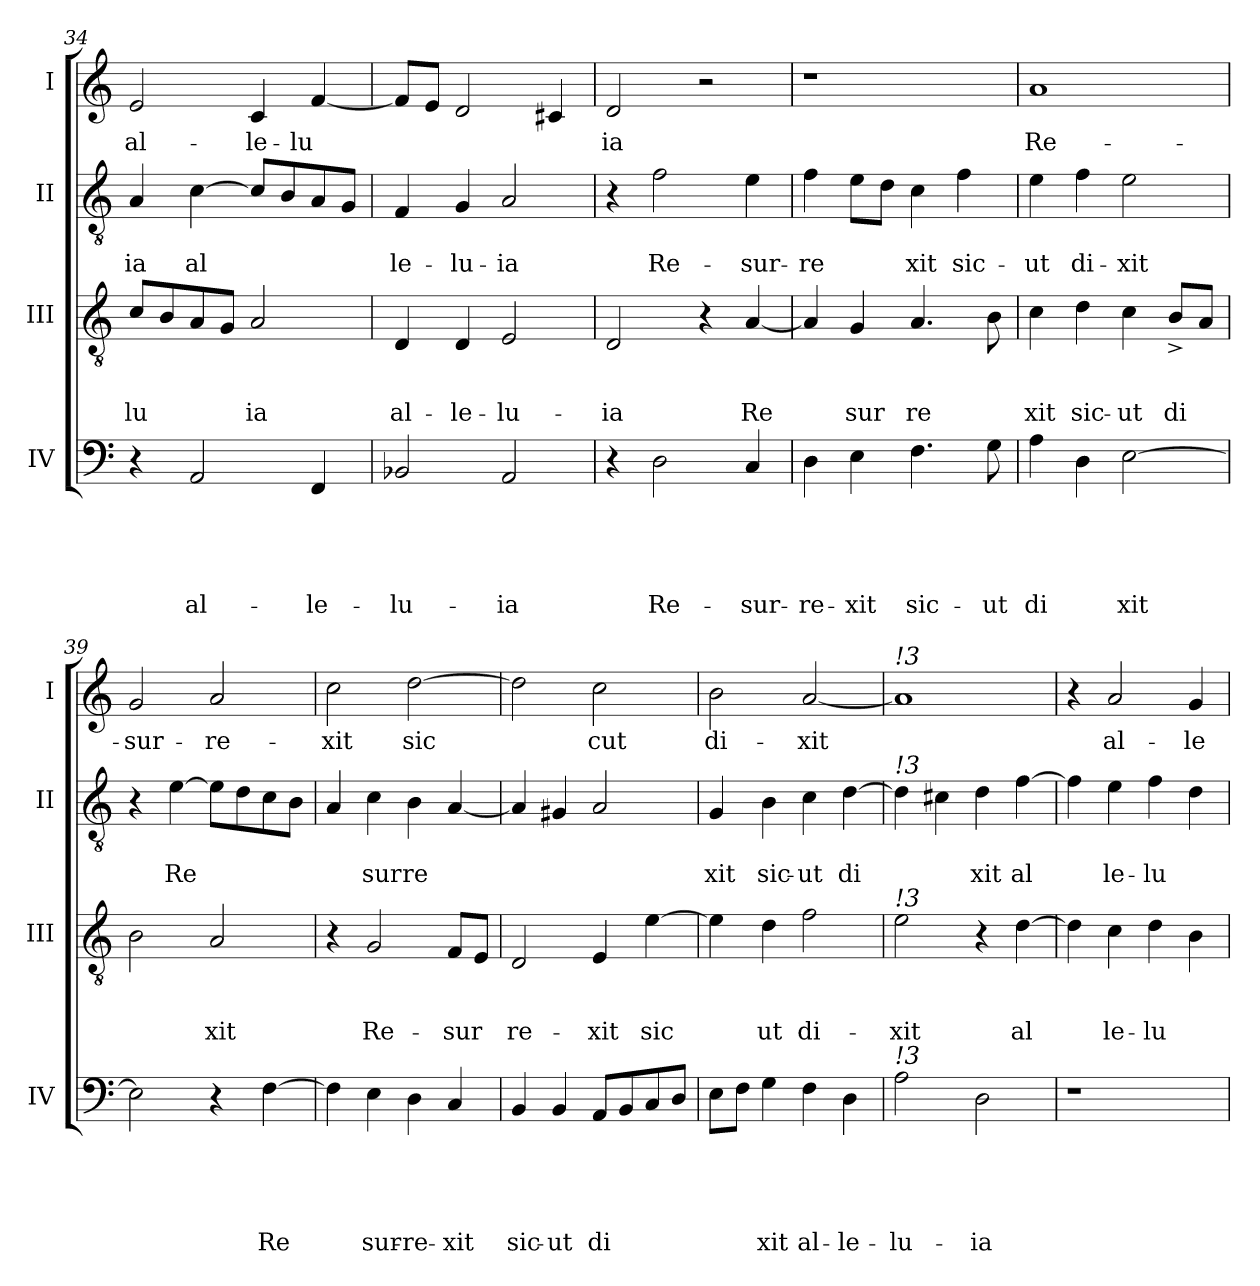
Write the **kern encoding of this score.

**kern	**text	**text	**text	**text	**text	**kern	**text	**text	**text	**kern	**text	**text	**kern	**text
*part4	*part4	*part4	*part4	*part4	*part4	*part3	*part3	*part3	*part3	*part2	*part2	*part2	*part1	*part1
*staff4	*staff4	*staff4	*staff4	*staff4	*staff4	*staff3	*staff3	*staff3	*staff3	*staff2	*staff2	*staff2	*staff1	*staff1
*I"IV	*	*	*	*	*	*I"III	*	*	*	*I"II	*	*	*I"I	*
*I'IV	*	*	*	*	*	*I'III	*	*	*	*I'II	*	*	*I'I	*
*clefF4	*	*	*	*	*	*clefGv2	*	*	*	*clefGv2	*	*	*clefG2	*
*k[]	*	*	*	*	*	*k[]	*	*	*	*k[]	*	*	*k[]	*
*C:	*	*	*	*	*	*C:	*	*	*	*C:	*	*	*C:	*
=34	=34	=34	=34	=34	=34	=34	=34	=34	=34	=34	=34	=34	=34	=34
!	!	!	!	!	!	!	!	!	!LO:LY:b	!	!	!LO:LY:b	!	!LO:LY:b
4r	.	.	.	.	.	8c/L	.	.	-lu	4A/	.	ia	2e/	al-
.	.	.	.	.	.	8B/	.	.	.	.	.	.	.	.
!	!	!	!	!	!LO:LY:b	!	!	!	!	!	!	!LO:LY:b	!	!
2AA/	.	.	.	.	al-	8A/	.	.	.	[>4c\	.	al	.	.
.	.	.	.	.	.	8G/J	.	.	.	.	.	.	.	.
!	!	!	!	!	!	!	!	!	!LO:LY:b	!	!	!	!	!LO:LY:b
.	.	.	.	.	.	2A/	.	.	ia	8c/L]	.	.	4c/	-le-
.	.	.	.	.	.	.	.	.	.	8B/	.	.	.	.
!	!	!	!	!	!LO:LY:b	!	!	!	!	!	!	!	!	!LO:LY:b
4FF/	.	.	.	.	-le-	.	.	.	.	8A/	.	.	[<4f/	-lu
.	.	.	.	.	.	.	.	.	.	8G/J	.	.	.	.
=35	=35	=35	=35	=35	=35	=35	=35	=35	=35	=35	=35	=35	=35	=35
!	!	!	!	!	!LO:LY:b	!	!	!	!LO:LY:b	!	!	!LO:LY:b	!	!
2BB-X/	.	.	.	.	-lu-	4D/	.	.	al-	4F/	.	le-	8f/L]	.
.	.	.	.	.	.	.	.	.	.	.	.	.	8e/J	.
!	!	!	!	!	!	!	!	!	!LO:LY:b	!	!	!LO:LY:b	!	!
.	.	.	.	.	.	4D/	.	.	-le-	4G/	.	-lu-	2d/	.
!	!	!	!	!	!LO:LY:b	!	!	!	!LO:LY:b	!	!	!LO:LY:b	!	!
2AA/	.	.	.	.	-ia	2E/	.	.	-lu-	2A/	.	-ia	.	.
.	.	.	.	.	.	.	.	.	.	.	.	.	4c#X/	.
=36	=36	=36	=36	=36	=36	=36	=36	=36	=36	=36	=36	=36	=36	=36
!	!	!	!	!	!	!	!	!	!LO:LY:b	!	!	!	!	!LO:LY:b
4r	.	.	.	.	.	2D/	.	.	-ia	4r	.	.	2d/	ia
!	!	!	!	!	!LO:LY:b	!	!	!	!	!	!	!LO:LY:b	!	!
2D\	.	.	.	.	Re-	.	.	.	.	2f\	.	Re-	.	.
.	.	.	.	.	.	4r	.	.	.	.	.	.	2r	.
!	!	!	!	!	!LO:LY:b	!	!	!	!LO:LY:b	!	!	!LO:LY:b	!	!
4C/	.	.	.	.	-sur-	[<4A/	.	.	Re	4e\	.	-sur-	.	.
!!LO:LB:g=z
=37	=37	=37	=37	=37	=37	=37	=37	=37	=37	=37	=37	=37	=37	=37
!	!	!	!	!	!LO:LY:b	!	!	!	!	!	!	!LO:LY:b	!	!
4D\	.	.	.	.	-re-	4A/]	.	.	.	4f\	.	-re	1r	.
!	!	!	!	!	!LO:LY:b	!	!	!	!LO:LY:b	!	!	!	!	!
4E\	.	.	.	.	-xit	4G/	.	.	sur	8e\L	.	.	.	.
.	.	.	.	.	.	.	.	.	.	8d\J	.	.	.	.
!	!	!	!	!	!LO:LY:b	!	!	!	!LO:LY:b	!	!	!LO:LY:b	!	!
4.F\	.	.	.	.	sic-	4.A/	.	.	re	4c\	.	xit	.	.
!	!	!	!	!	!	!	!	!	!	!	!	!LO:LY:b	!	!
.	.	.	.	.	.	.	.	.	.	4f\	.	sic-	.	.
!	!	!	!	!	!LO:LY:b	!	!	!	!	!	!	!	!	!
8G\	.	.	.	.	-ut	8B\	.	.	.	.	.	.	.	.
=38	=38	=38	=38	=38	=38	=38	=38	=38	=38	=38	=38	=38	=38	=38
!	!	!	!	!	!LO:LY:b	!	!	!	!LO:LY:b	!	!	!LO:LY:b	!	!LO:LY:b
4A\	.	.	.	.	di	4c\	.	.	xit	4e\	.	-ut	1a	Re-
!	!	!	!	!	!	!	!	!	!LO:LY:b	!	!	!LO:LY:b	!	!
4D\	.	.	.	.	.	4d\	.	.	sic-	4f\	.	di-	.	.
!	!	!	!	!	!LO:LY:b	!	!	!	!LO:LY:b	!	!	!LO:LY:b	!	!
[>2E\	.	.	.	.	xit	4c\	.	.	-ut	2e\	.	-xit	.	.
!	!	!	!	!	!	!	!	!	!LO:LY:b	!	!	!	!	!
.	.	.	.	.	.	8B^</L	.	.	di	.	.	.	.	.
.	.	.	.	.	.	8A/J	.	.	.	.	.	.	.	.
=39	=39	=39	=39	=39	=39	=39	=39	=39	=39	=39	=39	=39	=39	=39
!	!	!	!	!	!	!	!	!	!	!	!	!	!	!LO:LY:b
2E\]	.	.	.	.	.	2B\	.	.	.	4r	.	.	2g/	-sur-
!	!	!	!	!	!	!	!	!	!	!	!	!LO:LY:b	!	!
.	.	.	.	.	.	.	.	.	.	[>4e\	.	Re	.	.
!	!	!	!	!	!	!	!	!	!LO:LY:b	!	!	!	!	!LO:LY:b
4r	.	.	.	.	.	2A/	.	.	xit	8e\L]	.	.	2a/	-re-
.	.	.	.	.	.	.	.	.	.	8d\	.	.	.	.
!	!	!	!	!	!LO:LY:b	!	!	!	!	!	!	!	!	!
[>4F\	.	.	.	.	Re	.	.	.	.	8c\	.	.	.	.
.	.	.	.	.	.	.	.	.	.	8B\J	.	.	.	.
=40	=40	=40	=40	=40	=40	=40	=40	=40	=40	=40	=40	=40	=40	=40
!	!	!	!	!	!	!	!	!	!	!	!	!	!	!LO:LY:b
4F\]	.	.	.	.	.	4r	.	.	.	4A/	.	.	2cc\	-xit
!	!	!	!	!	!LO:LY:b	!	!	!	!LO:LY:b	!	!	!LO:LY:b	!	!
4E\	.	.	.	.	sur-	2G/	.	.	Re-	4c\	.	sur	.	.
!	!	!	!	!	!LO:LY:b	!	!	!	!	!	!	!LO:LY:b	!	!LO:LY:b
4D\	.	.	.	.	-re-	.	.	.	.	4B\	.	re	[>2dd\	sic
!	!	!	!	!	!LO:LY:b	!	!	!	!LO:LY:b	!	!	!	!	!
4C/	.	.	.	.	-xit	8F/L	.	.	-sur	[<4A/	.	.	.	.
.	.	.	.	.	.	8E/J	.	.	.	.	.	.	.	.
=41	=41	=41	=41	=41	=41	=41	=41	=41	=41	=41	=41	=41	=41	=41
!	!	!	!	!	!LO:LY:b	!	!	!	!LO:LY:b	!	!	!	!	!
4BB/	.	.	.	.	sic-	2D/	.	.	re-	4A/]	.	.	2dd\]	.
!	!	!	!	!	!LO:LY:b	!	!	!	!	!	!	!	!	!
4BB/	.	.	.	.	-ut	.	.	.	.	4G#X/	.	.	.	.
!	!	!	!	!	!LO:LY:b	!	!	!	!LO:LY:b	!	!	!	!	!LO:LY:b
8AA/L	.	.	.	.	di	4E/	.	.	-xit	2A/	.	.	2cc\	cut
8BB/	.	.	.	.	.	.	.	.	.	.	.	.	.	.
!	!	!	!	!	!	!	!	!	!LO:LY:b	!	!	!	!	!
8C/	.	.	.	.	.	[>4e\	.	.	sic	.	.	.	.	.
8D/J	.	.	.	.	.	.	.	.	.	.	.	.	.	.
=42	=42	=42	=42	=42	=42	=42	=42	=42	=42	=42	=42	=42	=42	=42
!	!	!	!	!	!	!	!	!	!	!	!	!LO:LY:b	!	!LO:LY:b
8E\L	.	.	.	.	.	4e\]	.	.	.	4G/	.	xit	2b\	di-
8F\J	.	.	.	.	.	.	.	.	.	.	.	.	.	.
!	!	!	!	!	!LO:LY:b	!	!	!	!LO:LY:b	!	!	!LO:LY:b	!	!
4G\	.	.	.	.	xit	4d\	.	.	ut	4B\	.	sic-	.	.
!	!	!	!	!	!LO:LY:b	!	!	!	!LO:LY:b	!	!	!LO:LY:b	!	!LO:LY:b
4F\	.	.	.	.	al-	2f\	.	.	di-	4c\	.	-ut	[<2a/	-xit
!	!	!	!	!	!LO:LY:b	!	!	!	!	!	!	!LO:LY:b	!	!
4D\	.	.	.	.	-le-	.	.	.	.	[<4d\	.	di	.	.
!!LO:LB:g=z
=43	=43	=43	=43	=43	=43	=43	=43	=43	=43	=43	=43	=43	=43	=43
!	!	!	!	!	!	!	!	!	!	!	!	!	!LO:TX:a:i:t=!3	!
!	!	!	!	!	!	!	!	!	!	!LO:TX:a:i:t=!3	!	!	!	!
!	!	!	!	!	!	!LO:TX:a:i:t=!3	!	!	!	!	!	!	!	!
!LO:TX:a:i:t=!3	!	!	!	!	!	!	!	!	!	!	!	!	!	!
!	!	!	!	!	!LO:LY:b	!	!	!	!LO:LY:b	!	!	!	!	!
2A\	.	.	.	.	-lu-	2e\	.	.	-xit	4d\]	.	.	1a]	.
.	.	.	.	.	.	.	.	.	.	4c#X\	.	.	.	.
!	!	!	!	!	!LO:LY:b	!	!	!	!	!	!	!LO:LY:b	!	!
2D\	.	.	.	.	-ia	4r	.	.	.	4d\	.	xit	.	.
!	!	!	!	!	!	!	!	!	!LO:LY:b	!	!	!LO:LY:b	!	!
.	.	.	.	.	.	[>4d\	.	.	al	[>4f\	.	al	.	.
=44	=44	=44	=44	=44	=44	=44	=44	=44	=44	=44	=44	=44	=44	=44
1r	.	.	.	.	.	4d\]	.	.	.	4f\]	.	.	4r	.
!	!	!	!	!	!	!	!	!	!LO:LY:b	!	!	!LO:LY:b	!	!LO:LY:b
.	.	.	.	.	.	4c\	.	.	le-	4e\	.	le-	2a/	al-
!	!	!	!	!	!	!	!	!	!LO:LY:b	!	!	!LO:LY:b	!	!
.	.	.	.	.	.	4d\	.	.	-lu	4f\	.	-lu	.	.
!	!	!	!	!	!	!	!	!	!	!	!	!	!	!LO:LY:b
.	.	.	.	.	.	4B\	.	.	.	4d\	.	.	4g/	-le-
=	=	=	=	=	=	=	=	=	=	=	=	=	=	=
*-	*-	*-	*-	*-	*-	*-	*-	*-	*-	*-	*-	*-	*-	*-
